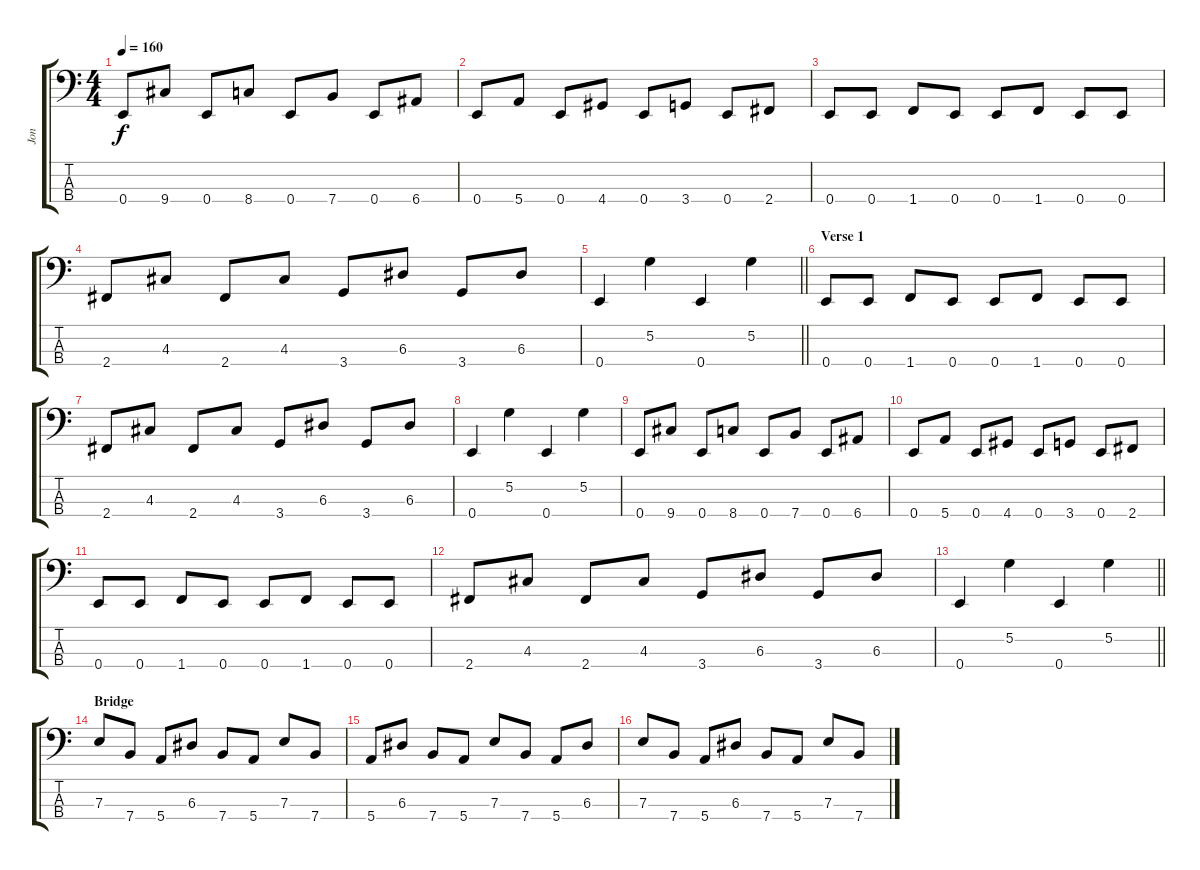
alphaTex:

\track ("Jon" "Jon") {instrument electricbassfinger}
\staff {score tabs}
\tuning (G2 D2 A1 E1) {hide}
\ts (4 4)
\tempo 160
\clef f4
\ks c
0.4.8{dy f} 9.4.8 0.4.8 8.4.8 0.4.8 7.4.8 0.4.8 6.4.8 |
0.4.8 5.4.8 0.4.8 4.4.8 0.4.8 3.4.8 0.4.8 2.4.8 |
0.4.8 0.4.8 1.4.8 0.4.8 0.4.8 1.4.8 0.4.8 0.4.8 |
2.4.8 4.3.8 2.4.8 4.3.8 3.4.8 6.3.8 3.4.8 6.3.8 |
\barLineRight lightlight
0.4.4 5.2.4 0.4.4 5.2.4 |
\section ("" "Verse 1")
0.4.8 0.4.8 1.4.8 0.4.8 0.4.8 1.4.8 0.4.8 0.4.8 |
2.4.8 4.3.8 2.4.8 4.3.8 3.4.8 6.3.8 3.4.8 6.3.8 |
0.4.4 5.2.4 0.4.4 5.2.4 |
0.4.8 9.4.8 0.4.8 8.4.8 0.4.8 7.4.8 0.4.8 6.4.8 |
0.4.8 5.4.8 0.4.8 4.4.8 0.4.8 3.4.8 0.4.8 2.4.8 |
0.4.8 0.4.8 1.4.8 0.4.8 0.4.8 1.4.8 0.4.8 0.4.8 |
2.4.8 4.3.8 2.4.8 4.3.8 3.4.8 6.3.8 3.4.8 6.3.8 |
\barLineRight lightlight
0.4.4 5.2.4 0.4.4 5.2.4 |
\section ("" "Bridge")
7.3.8 7.4.8 5.4.8 6.3.8 7.4.8 5.4.8 7.3.8 7.4.8 |
5.4.8 6.3.8 7.4.8 5.4.8 7.3.8 7.4.8 5.4.8 6.3.8 |
7.3.8 7.4.8 5.4.8 6.3.8 7.4.8 5.4.8 7.3.8 7.4.8
